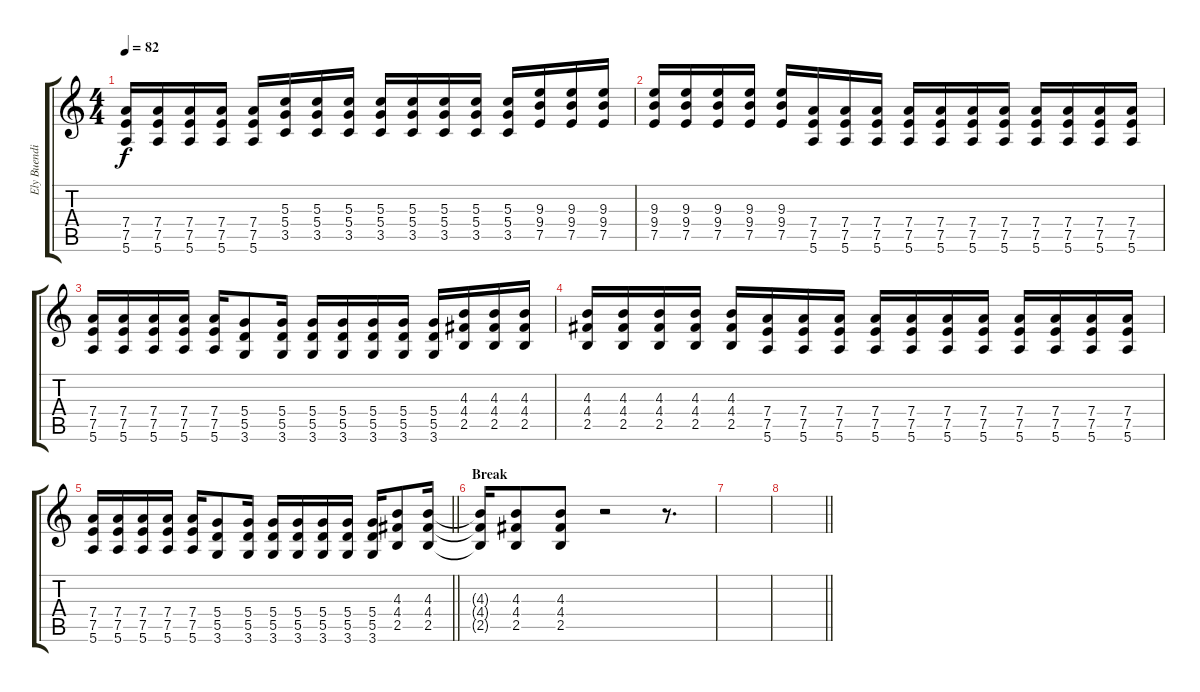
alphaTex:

\track ("Ely Buendia(Rhythm)" "Ely Buendi") {instrument overdrivenguitar}
\staff {score tabs}
\tuning (E4 B3 G3 D3 A2 E2) {hide}
\ts (4 4)
\tempo 82
\clef g2
\ks c
(7.4 7.5 5.6).16{dy f} (7.4 7.5 5.6).16 (7.4 7.5 5.6).16 (7.4 7.5 5.6).16 (7.4 7.5 5.6).16 (5.3 5.4 3.5).16 (5.3 5.4 3.5).16 (5.3 5.4 3.5).16 (5.3 5.4 3.5).16 (5.3 5.4 3.5).16 (5.3 5.4 3.5).16 (5.3 5.4 3.5).16 (5.3 5.4 3.5).16 (9.3 9.4 7.5).16 (9.3 9.4 7.5).16 (9.3 9.4 7.5).16 |
(9.3 9.4 7.5).16 (9.3 9.4 7.5).16 (9.3 9.4 7.5).16 (9.3 9.4 7.5).16 (9.3 9.4 7.5).16 (7.4 7.5 5.6).16 (7.4 7.5 5.6).16 (7.4 7.5 5.6).16 (7.4 7.5 5.6).16 (7.4 7.5 5.6).16 (7.4 7.5 5.6).16 (7.4 7.5 5.6).16 (7.4 7.5 5.6).16 (7.4 7.5 5.6).16 (7.4 7.5 5.6).16 (7.4 7.5 5.6).16 |
(7.4 7.5 5.6).16 (7.4 7.5 5.6).16 (7.4 7.5 5.6).16 (7.4 7.5 5.6).16 (7.4 7.5 5.6).16 (5.4 5.5 3.6).8 (5.4 5.5 3.6).16 (5.4 5.5 3.6).16 (5.4 5.5 3.6).16 (5.4 5.5 3.6).16 (5.4 5.5 3.6).16 (5.4 5.5 3.6).16 (4.3 4.4 2.5).16 (4.3 4.4 2.5).16 (4.3 4.4 2.5).16 |
(4.3 4.4 2.5).16 (4.3 4.4 2.5).16 (4.3 4.4 2.5).16 (4.3 4.4 2.5).16 (4.3 4.4 2.5).16 (7.4 7.5 5.6).16 (7.4 7.5 5.6).16 (7.4 7.5 5.6).16 (7.4 7.5 5.6).16 (7.4 7.5 5.6).16 (7.4 7.5 5.6).16 (7.4 7.5 5.6).16 (7.4 7.5 5.6).16 (7.4 7.5 5.6).16 (7.4 7.5 5.6).16 (7.4 7.5 5.6).16 |
\barLineRight lightlight
(7.4 7.5 5.6).16 (7.4 7.5 5.6).16 (7.4 7.5 5.6).16 (7.4 7.5 5.6).16 (7.4 7.5 5.6).16 (5.4 5.5 3.6).8 (5.4 5.5 3.6).16 (5.4 5.5 3.6).16 (5.4 5.5 3.6).16 (5.4 5.5 3.6).16 (5.4 5.5 3.6).16 (5.4 5.5 3.6).16 (4.3 4.4 2.5).8 (4.3 4.4 2.5).16 |
\section ("" "Break")
(4.3{t} 4.4{t} 2.5{t}).16 (4.3 4.4 2.5).8 (4.3 4.4 2.5).8 r.2 r.8{d} |
|
\barLineRight lightlight
